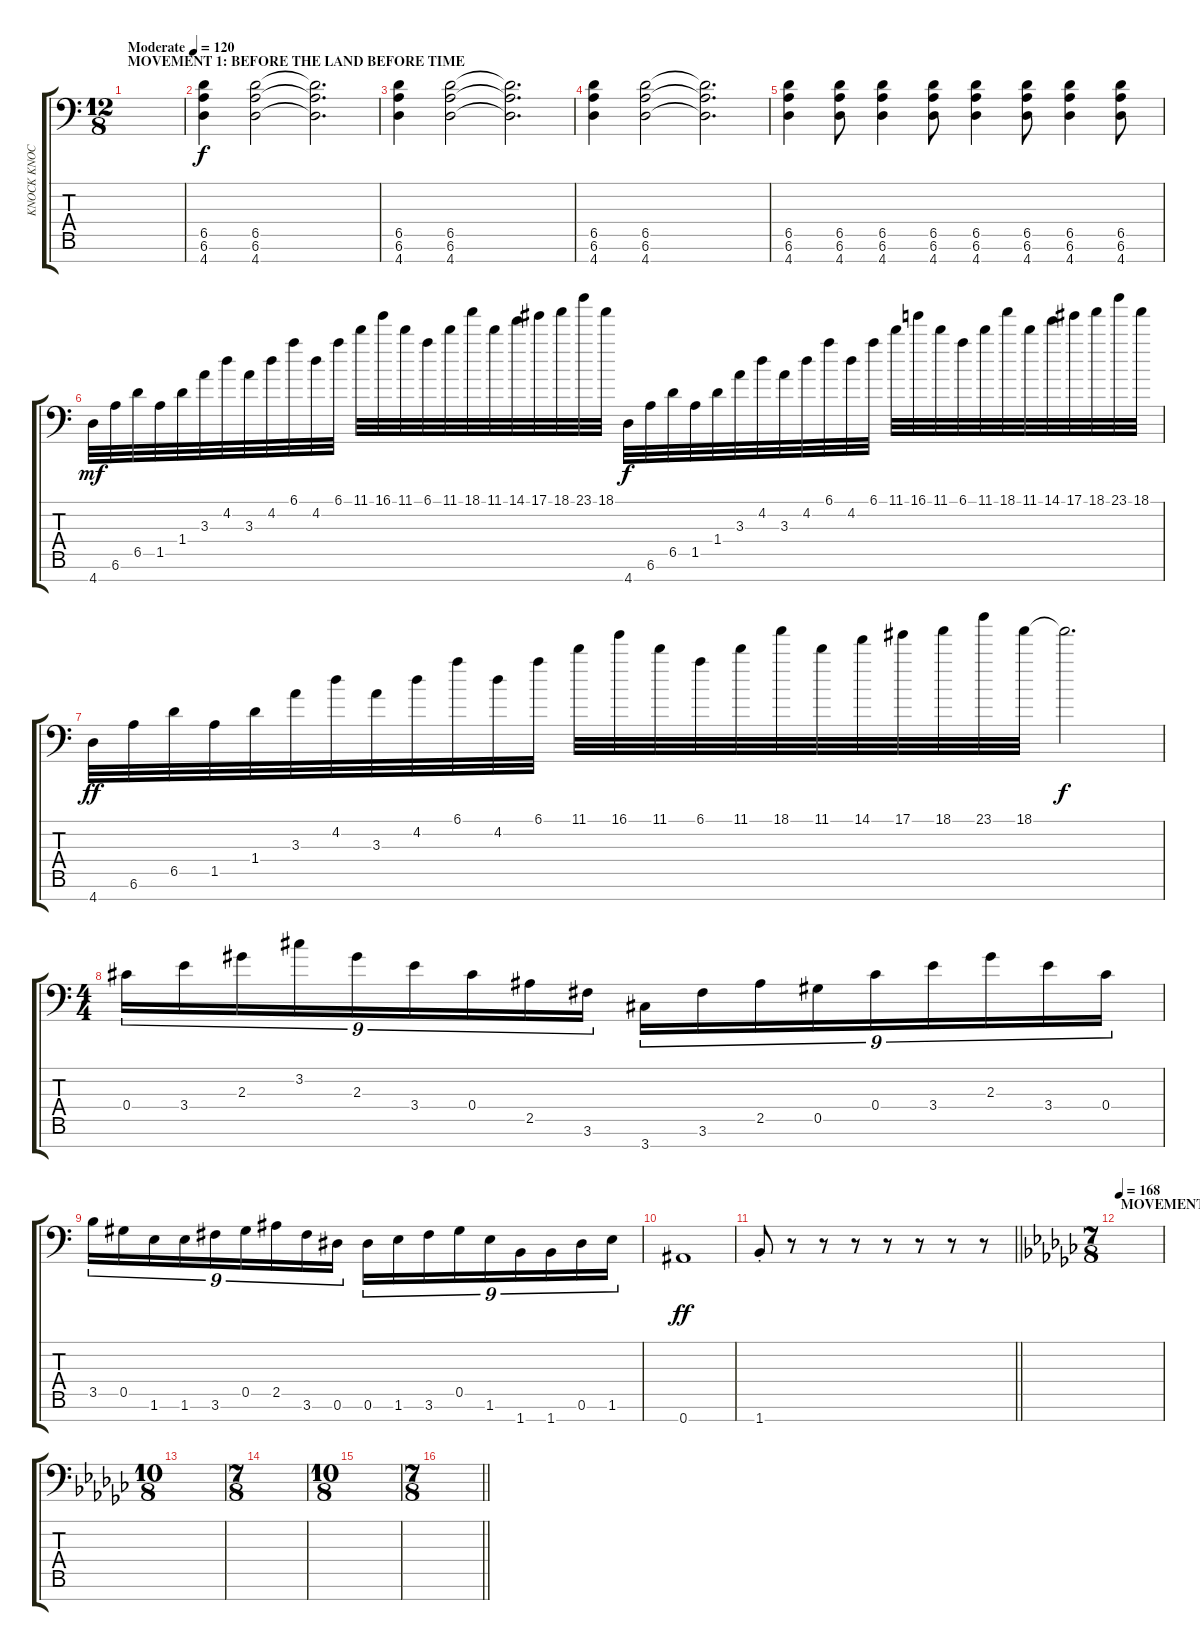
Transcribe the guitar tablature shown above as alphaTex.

\track ("KNOCK KNOCK" "KNOCK KNOC") {instrument distortionguitar}
\staff {score tabs}
\tuning (Eb4 Bb3 Gb3 Db3 Ab2 Eb2 Bb1) {hide}
\ts (12 8)
\section ("" "MOVEMENT 1: BEFORE THE LAND BEFORE TIME")
\tempo (120 "Moderate")
\clef f4
\ks c
|
(6.5 6.6 4.7).4 (6.5 6.6 4.7).2 (6.5{t} 6.6{t} 4.7{t}).2{d} |
(6.5 6.6 4.7).4 (6.5 6.6 4.7).2 (6.5{t} 6.6{t} 4.7{t}).2{d} |
(6.5 6.6 4.7).4 (6.5 6.6 4.7).2 (6.5{t} 6.6{t} 4.7{t}).2{d} |
(6.5 6.6 4.7).4 (6.5 6.6 4.7).8 (6.5 6.6 4.7).4 (6.5 6.6 4.7).8 (6.5 6.6 4.7).4 (6.5 6.6 4.7).8 (6.5 6.6 4.7).4 (6.5 6.6 4.7).8 |
4.7.32{dy mf} 6.6.32 6.5.32 1.5.32 1.4.32 3.3.32 4.2.32 3.3.32 4.2.32 6.1.32 4.2.32 6.1.32 11.1.32 16.1.32 11.1.32 6.1.32 11.1.32 18.1.32 11.1.32 14.1.32 17.1.32 18.1.32 23.1.32 18.1.32 4.7.32{dy f} 6.6.32 6.5.32 1.5.32 1.4.32 3.3.32 4.2.32 3.3.32 4.2.32 6.1.32 4.2.32 6.1.32 11.1.32 16.1.32 11.1.32 6.1.32 11.1.32 18.1.32 11.1.32 14.1.32 17.1.32 18.1.32 23.1.32 18.1.32 |
4.7.32{dy ff} 6.6.32 6.5.32 1.5.32 1.4.32 3.3.32 4.2.32 3.3.32 4.2.32 6.1.32 4.2.32 6.1.32 11.1.32 16.1.32 11.1.32 6.1.32 11.1.32 18.1.32 11.1.32 14.1.32 17.1.32 18.1.32 23.1.32 18.1.32 18.1{t}.2{d dy f} |
\ts (4 4)
0.4.16{tu (9 8)} 3.4.16{tu (9 8)} 2.3.16{tu (9 8)} 3.2.16{tu (9 8)} 2.3.16{tu (9 8)} 3.4.16{tu (9 8)} 0.4.16{tu (9 8)} 2.5.16{tu (9 8)} 3.6.16{tu (9 8)} 3.7.16{tu (9 8)} 3.6.16{tu (9 8)} 2.5.16{tu (9 8)} 0.5.16{tu (9 8)} 0.4.16{tu (9 8)} 3.4.16{tu (9 8)} 2.3.16{tu (9 8)} 3.4.16{tu (9 8)} 0.4.16{tu (9 8)} |
3.5.16{tu (9 8)} 0.5.16{tu (9 8)} 1.6.16{tu (9 8)} 1.6.16{tu (9 8)} 3.6.16{tu (9 8)} 0.5.16{tu (9 8)} 2.5.16{tu (9 8)} 3.6.16{tu (9 8)} 0.6.16{tu (9 8)} 0.6.16{tu (9 8)} 1.6.16{tu (9 8)} 3.6.16{tu (9 8)} 0.5.16{tu (9 8)} 1.6.16{tu (9 8)} 1.7.16{tu (9 8)} 1.7.16{tu (9 8)} 0.6.16{tu (9 8)} 1.6.16{tu (9 8)} |
0.7.1{dy ff} |
\barLineRight lightlight
1.7{st}.8 r.8 r.8 r.8 r.8 r.8 r.8 r.8 |
\ts (7 8)
\section ("" "MOVEMENT 2: THE SHOWER OVERFLOWS WITH MY TEARS")
\tempo 130
\tempo 168
\ks gb
|
\ts (10 8)
|
\ts (7 8)
|
\ts (10 8)
|
\ts (7 8)
\barLineRight lightlight
